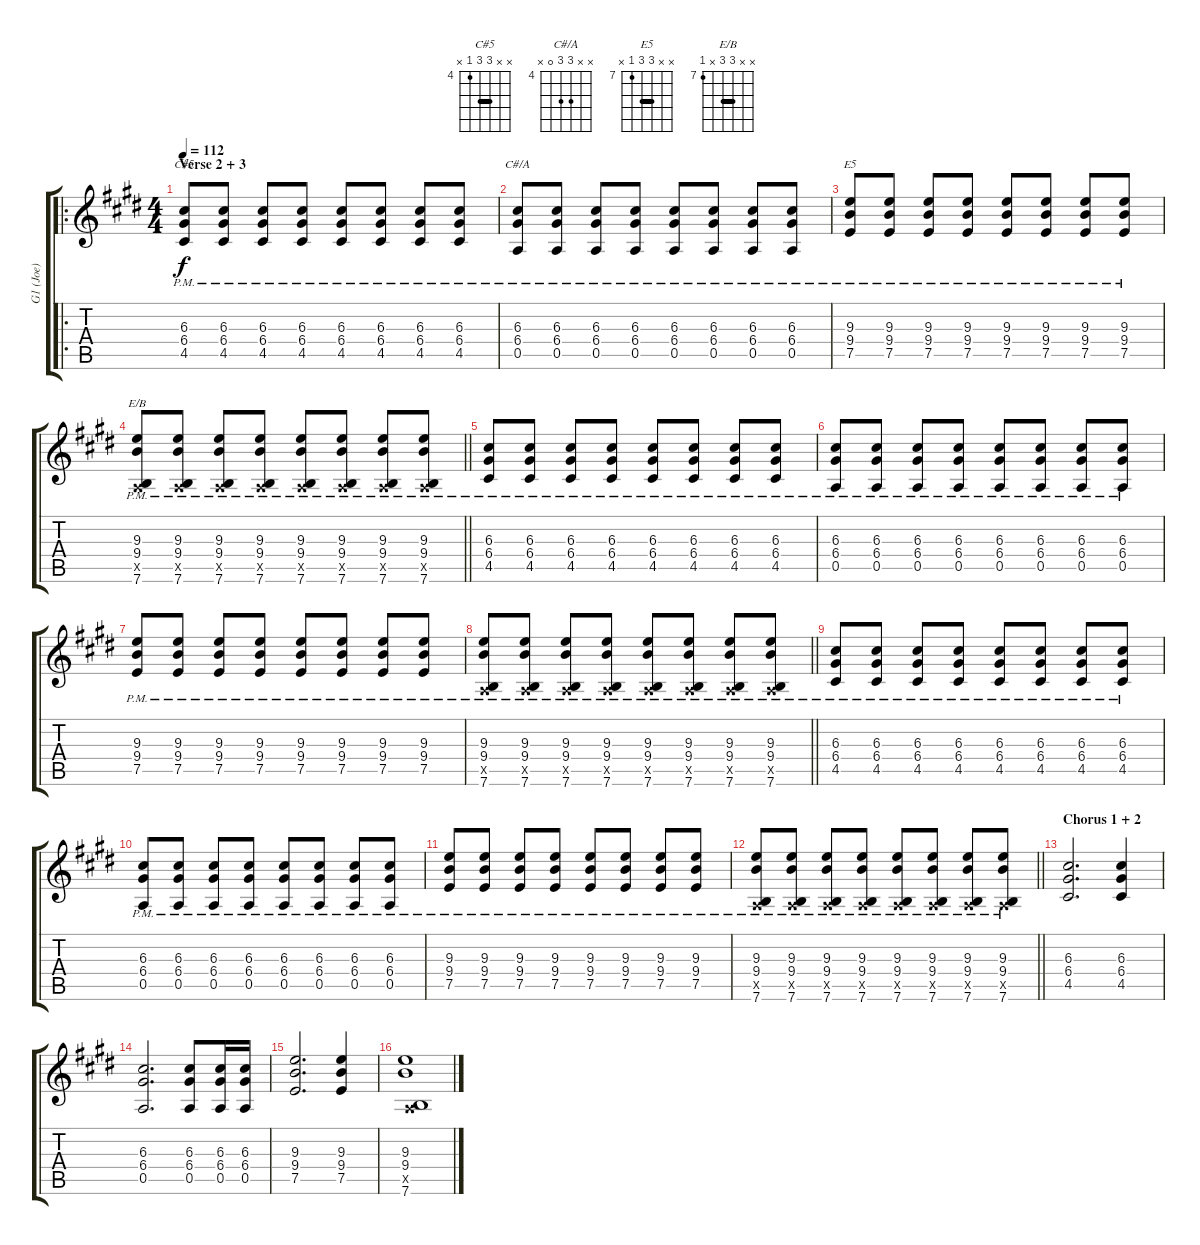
\track ("G1 (Joe)" "G1 (Joe)") {instrument distortionguitar}
\staff {score tabs}
\tuning (E4 B3 G3 D3 A2 E2) {hide}
\chord ("C#5" x x 6 6 4 x) {firstfret 4 barre 6}
\chord ("C#/A" x x 6 6 0 x) {firstfret 4}
\chord ("E5" x x 9 9 7 x) {firstfret 7 barre 9}
\chord ("E/B" x x 9 9 x 7) {firstfret 7 barre 9}
\ro
\ts (4 4)
\section ("" "Verse 2 + 3")
\tempo 112
\clef g2
\ks e
(6.3{pm} 6.4{pm} 4.5{pm}).8{ch "C#5" dy f} (6.3{pm} 6.4{pm} 4.5{pm}).8 (6.3{pm} 6.4{pm} 4.5{pm}).8 (6.3{pm} 6.4{pm} 4.5{pm}).8 (6.3{pm} 6.4{pm} 4.5{pm}).8 (6.3{pm} 6.4{pm} 4.5{pm}).8 (6.3{pm} 6.4{pm} 4.5{pm}).8 (6.3{pm} 6.4{pm} 4.5{pm}).8 |
(6.3{pm} 6.4{pm} 0.5{pm}).8{ch "C#/A"} (6.3{pm} 6.4{pm} 0.5{pm}).8 (6.3{pm} 6.4{pm} 0.5{pm}).8 (6.3{pm} 6.4{pm} 0.5{pm}).8 (6.3{pm} 6.4{pm} 0.5{pm}).8 (6.3{pm} 6.4{pm} 0.5{pm}).8 (6.3{pm} 6.4{pm} 0.5{pm}).8 (6.3{pm} 6.4{pm} 0.5{pm}).8 |
(9.3{pm} 9.4{pm} 7.5{pm}).8{ch "E5"} (9.3{pm} 9.4{pm} 7.5{pm}).8 (9.3{pm} 9.4{pm} 7.5{pm}).8 (9.3{pm} 9.4{pm} 7.5{pm}).8 (9.3{pm} 9.4{pm} 7.5{pm}).8 (9.3{pm} 9.4{pm} 7.5{pm}).8 (9.3{pm} 9.4{pm} 7.5{pm}).8 (9.3{pm} 9.4{pm} 7.5{pm}).8 |
\barLineRight lightlight
(9.3{pm} 9.4{pm} 0.5{x} 7.6{pm}).8{ch "E/B"} (9.3{pm} 9.4{pm} 0.5{x} 7.6{pm}).8 (9.3{pm} 9.4{pm} 0.5{x} 7.6{pm}).8 (9.3{pm} 9.4{pm} 0.5{x} 7.6{pm}).8 (9.3{pm} 9.4{pm} 0.5{x} 7.6{pm}).8 (9.3{pm} 9.4{pm} 0.5{x} 7.6{pm}).8 (9.3{pm} 9.4{pm} 0.5{x} 7.6{pm}).8 (9.3{pm} 9.4{pm} 0.5{x} 7.6{pm}).8 |
(6.3{pm} 6.4{pm} 4.5{pm}).8 (6.3{pm} 6.4{pm} 4.5{pm}).8 (6.3{pm} 6.4{pm} 4.5{pm}).8 (6.3{pm} 6.4{pm} 4.5{pm}).8 (6.3{pm} 6.4{pm} 4.5{pm}).8 (6.3{pm} 6.4{pm} 4.5{pm}).8 (6.3{pm} 6.4{pm} 4.5{pm}).8 (6.3{pm} 6.4{pm} 4.5{pm}).8 |
(6.3{pm} 6.4{pm} 0.5{pm}).8 (6.3{pm} 6.4{pm} 0.5{pm}).8 (6.3{pm} 6.4{pm} 0.5{pm}).8 (6.3{pm} 6.4{pm} 0.5{pm}).8 (6.3{pm} 6.4{pm} 0.5{pm}).8 (6.3{pm} 6.4{pm} 0.5{pm}).8 (6.3{pm} 6.4{pm} 0.5{pm}).8 (6.3{pm} 6.4{pm} 0.5{pm}).8 |
(9.3{pm} 9.4{pm} 7.5{pm}).8 (9.3{pm} 9.4{pm} 7.5{pm}).8 (9.3{pm} 9.4{pm} 7.5{pm}).8 (9.3{pm} 9.4{pm} 7.5{pm}).8 (9.3{pm} 9.4{pm} 7.5{pm}).8 (9.3{pm} 9.4{pm} 7.5{pm}).8 (9.3{pm} 9.4{pm} 7.5{pm}).8 (9.3{pm} 9.4{pm} 7.5{pm}).8 |
\barLineRight lightlight
(9.3{pm} 9.4{pm} 0.5{x} 7.6{pm}).8 (9.3{pm} 9.4{pm} 0.5{x} 7.6{pm}).8 (9.3{pm} 9.4{pm} 0.5{x} 7.6{pm}).8 (9.3{pm} 9.4{pm} 0.5{x} 7.6{pm}).8 (9.3{pm} 9.4{pm} 0.5{x} 7.6{pm}).8 (9.3{pm} 9.4{pm} 0.5{x} 7.6{pm}).8 (9.3{pm} 9.4{pm} 0.5{x} 7.6{pm}).8 (9.3{pm} 9.4{pm} 0.5{x} 7.6{pm}).8 |
(6.3{pm} 6.4{pm} 4.5{pm}).8 (6.3{pm} 6.4{pm} 4.5{pm}).8 (6.3{pm} 6.4{pm} 4.5{pm}).8 (6.3{pm} 6.4{pm} 4.5{pm}).8 (6.3{pm} 6.4{pm} 4.5{pm}).8 (6.3{pm} 6.4{pm} 4.5{pm}).8 (6.3{pm} 6.4{pm} 4.5{pm}).8 (6.3{pm} 6.4{pm} 4.5{pm}).8 |
(6.3{pm} 6.4{pm} 0.5{pm}).8 (6.3{pm} 6.4{pm} 0.5{pm}).8 (6.3{pm} 6.4{pm} 0.5{pm}).8 (6.3{pm} 6.4{pm} 0.5{pm}).8 (6.3{pm} 6.4{pm} 0.5{pm}).8 (6.3{pm} 6.4{pm} 0.5{pm}).8 (6.3{pm} 6.4{pm} 0.5{pm}).8 (6.3{pm} 6.4{pm} 0.5{pm}).8 |
(9.3{pm} 9.4{pm} 7.5{pm}).8 (9.3{pm} 9.4{pm} 7.5{pm}).8 (9.3{pm} 9.4{pm} 7.5{pm}).8 (9.3{pm} 9.4{pm} 7.5{pm}).8 (9.3{pm} 9.4{pm} 7.5{pm}).8 (9.3{pm} 9.4{pm} 7.5{pm}).8 (9.3{pm} 9.4{pm} 7.5{pm}).8 (9.3{pm} 9.4{pm} 7.5{pm}).8 |
\barLineRight lightlight
(9.3{pm} 9.4{pm} 0.5{x} 7.6{pm}).8 (9.3{pm} 9.4{pm} 0.5{x} 7.6{pm}).8 (9.3{pm} 9.4{pm} 0.5{x} 7.6{pm}).8 (9.3{pm} 9.4{pm} 0.5{x} 7.6{pm}).8 (9.3{pm} 9.4{pm} 0.5{x} 7.6{pm}).8 (9.3{pm} 9.4{pm} 0.5{x} 7.6{pm}).8 (9.3{pm} 9.4{pm} 0.5{x} 7.6{pm}).8 (9.3{pm} 9.4{pm} 0.5{x} 7.6{pm}).8 |
\section ("" "Chorus 1 + 2")
(6.3 6.4 4.5).2{d} (6.3 6.4 4.5).4 |
(6.3 6.4 0.5).2{d} (6.3 6.4 0.5).8 (6.3 6.4 0.5).16 (6.3 6.4 0.5).16 |
(9.3 9.4 7.5).2{d} (9.3 9.4 7.5).4 |
(9.3 9.4 0.5{x} 7.6).1
